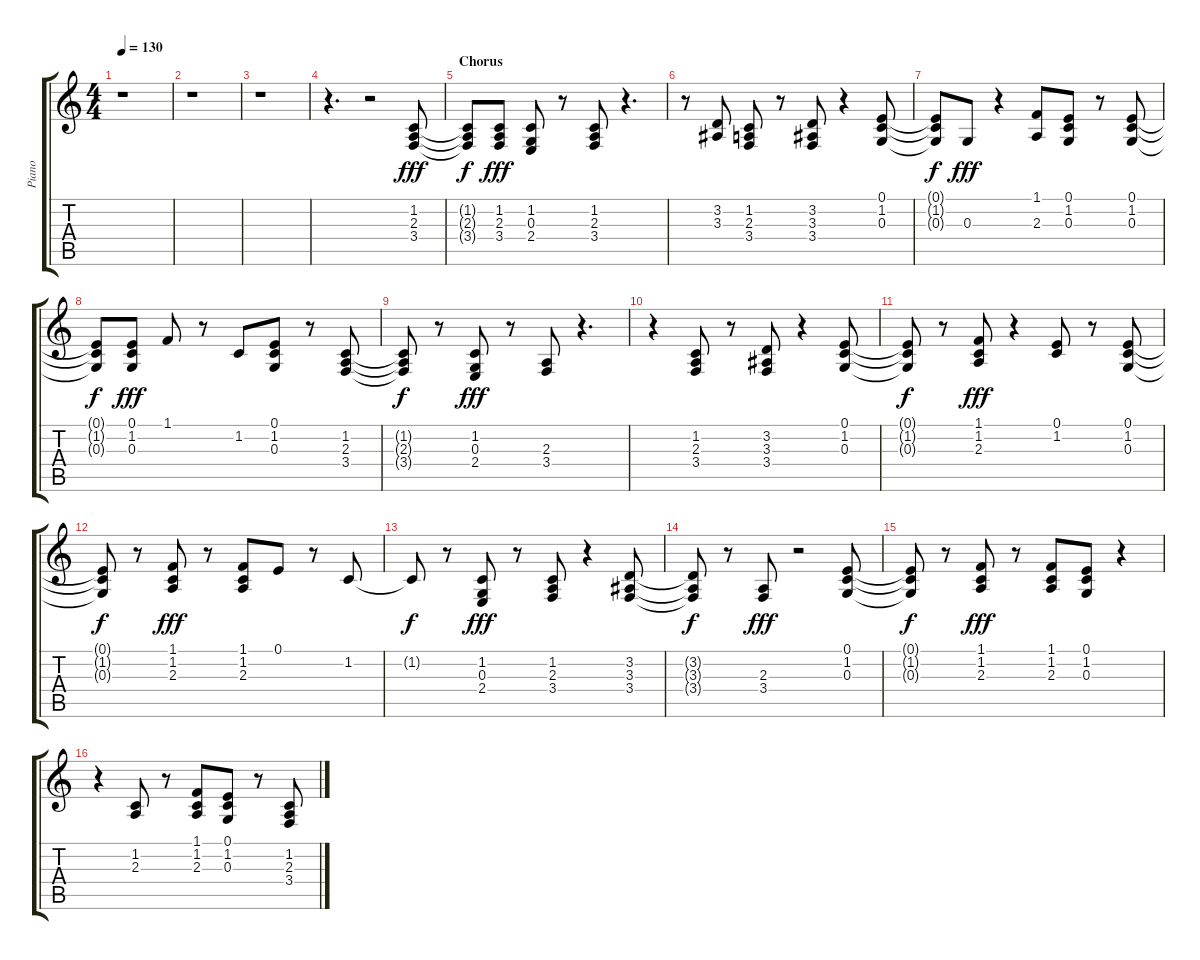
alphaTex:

\track ("Piano" "Piano") {instrument clavinet}
\staff {score tabs}
\tuning (E4 B3 G3 D3 A2 E2) {hide}
\ts (4 4)
\tempo 130
\clef g2
\ks c
r.1{dy ff} |
r.1 |
r.1 |
r.4{d} r.2 (1.2 2.3 3.4).8{dy fff} |
\section ("" "Chorus")
(1.2{t} 2.3{t} 3.4{t}).8{dy f} (1.2 2.3 3.4).8{dy fff} (1.2 0.3 2.4).8 r.8 (1.2 2.3 3.4).8 r.4{d} |
r.8 (3.2 3.3).8 (1.2 2.3 3.4).8 r.8 (3.2 3.3 3.4).8 r.4 (0.1 1.2 0.3).8 |
(0.1{t} 1.2{t} 0.3{t}).8{dy f} 0.3.8{dy fff} r.4 (1.1 2.3).8 (0.1 1.2 0.3).8 r.8 (0.1 1.2 0.3).8 |
(0.1{t} 1.2{t} 0.3{t}).8{dy f} (0.1 1.2 0.3).8{dy fff} 1.1.8 r.8 1.2.8 (0.1 1.2 0.3).8 r.8 (1.2 2.3 3.4).8 |
(1.2{t} 2.3{t} 3.4{t}).8{dy f} r.8 (1.2 0.3 2.4).8{dy fff} r.8 (2.3 3.4).8 r.4{d} |
r.4 (1.2 2.3 3.4).8 r.8 (3.2 3.3 3.4).8 r.4 (0.1 1.2 0.3).8 |
(0.1{t} 1.2{t} 0.3{t}).8{dy f} r.8 (1.1 1.2 2.3).8{dy fff} r.4 (0.1 1.2).8 r.8 (0.1 1.2 0.3).8 |
(0.1{t} 1.2{t} 0.3{t}).8{dy f} r.8 (1.1 1.2 2.3).8{dy fff} r.8 (1.1 1.2 2.3).8 0.1.8 r.8 1.2.8 |
1.2{t}.8{dy f} r.8 (1.2 0.3 2.4).8{dy fff} r.8 (1.2 2.3 3.4).8 r.4 (3.2 3.3 3.4).8 |
(3.2{t} 3.3{t} 3.4{t}).8{dy f} r.8 (2.3 3.4).8{dy fff} r.2 (0.1 1.2 0.3).8 |
(0.1{t} 1.2{t} 0.3{t}).8{dy f} r.8 (1.1 1.2 2.3).8{dy fff} r.8 (1.1 1.2 2.3).8 (0.1 1.2 0.3).8 r.4 |
r.4 (1.2 2.3).8 r.8 (1.1 1.2 2.3).8 (0.1 1.2 0.3).8 r.8 (1.2 2.3 3.4).8
